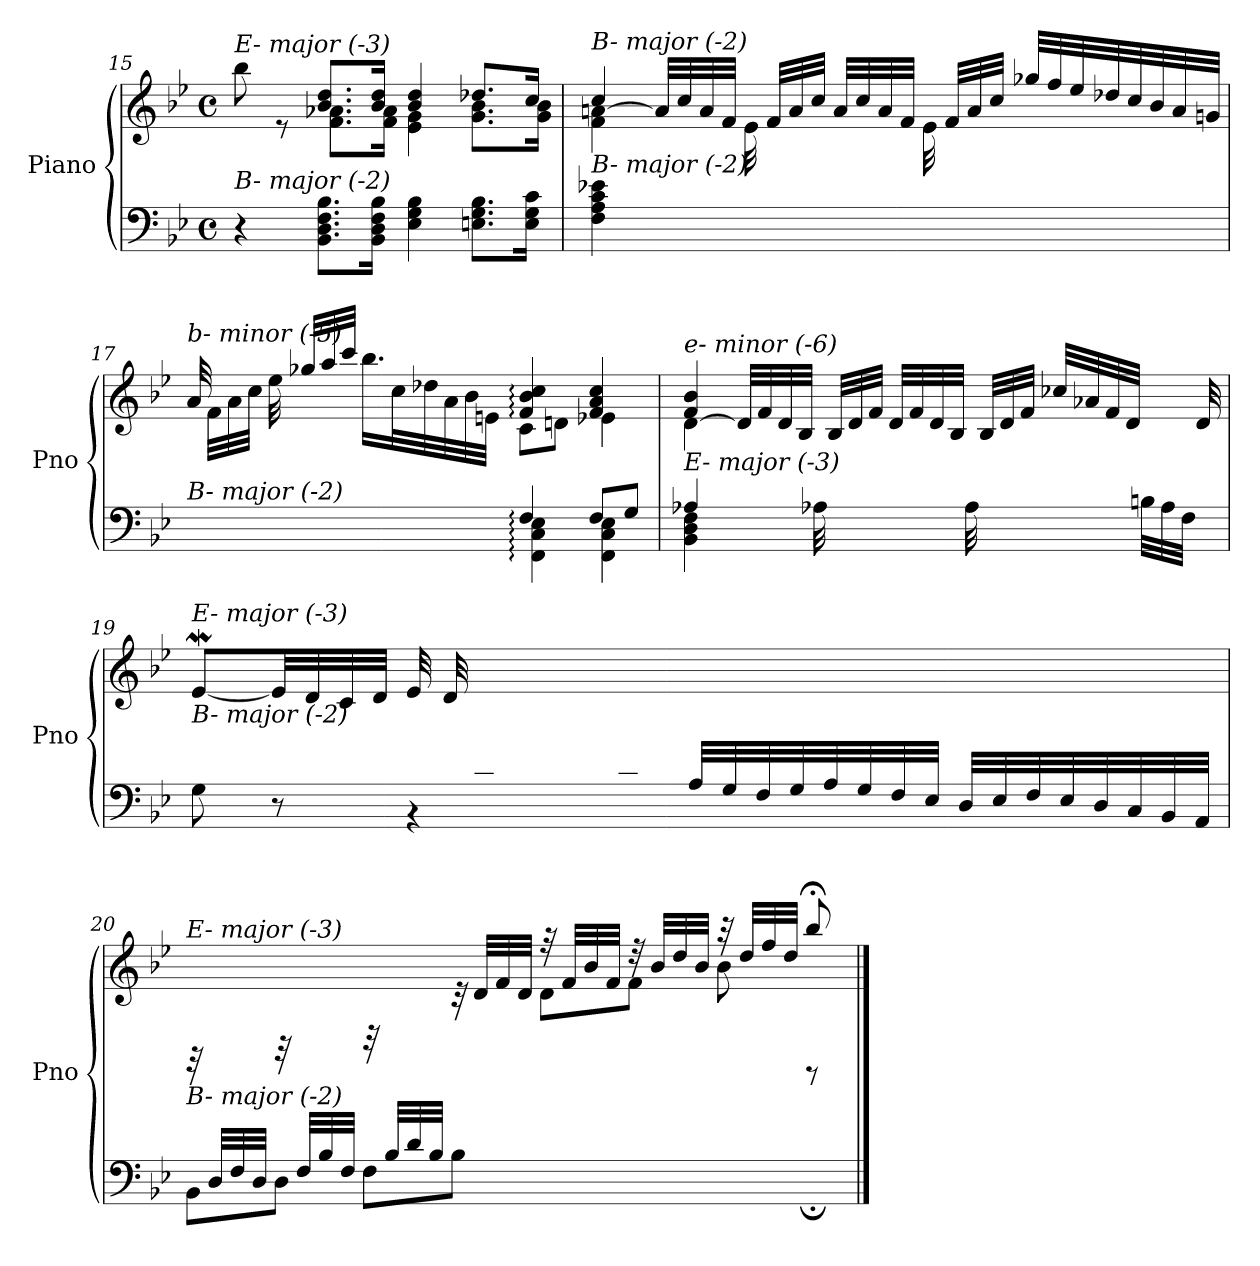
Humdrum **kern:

**kern	**kern
*part1	*part1
*staff2	*staff1
*I"Piano	*
*I'Pno	*
*clefF4	*clefG2
*k[b-e-]	*k[b-e-]
*M4/4	*M4/4
*met(c)	*met(c)
=15	=15
*^	*^
!	!	!LO:TX:i:t=E- major (-3)	!
!LO:TX:i:t=B- major (-2)	!	!	!
4ryy	4r	8bb-\	4ryy
.	.	8re	.
2.ryy	8.BB-\ 8.D\ 8.F\ 8.B-\L	8.b-/ 8.dd/L	8.f\ 8.a-X\L
.	16BB-\ 16D\ 16F\ 16B-\Jk	16b-/ 16dd/Jk	16f\ 16a-\Jk
.	4E-\ 4G\ 4B-\	4b-/ 4dd/	4e-\ 4g\
.	8.En\ 8.G\ 8.B-\L	8.dd-X/L	8.g\ 8.b-\L
.	16E\ 16G\ 16c\Jk	16cc/Jk	16g\ 16b-\Jk
!!LO:PB:g=z
=16	=16	=16	=16
*	*	*	*^
!	!	!LO:TX:i:t=B- major (-2)	!	!
!LO:TX:i:t=B- major (-2)	!	!	!	!
4ryy	4F\ 4A\ 4c\ 4e-X\	4f\ [4an\	4cc/	4.ryy
2.ryy	8ryy	32a/LLL]	2.ryy	.
.	.	32cc/	.	.
.	.	32a/	.	.
.	.	32f/JJJ	.	.
.	32ryy	32ryy	.	32e-\
.	32ryy	32f/LLL	.	8..ryy
.	16ryy	32a/	.	.
.	.	32cc/JJJ	.	.
.	8ryy	32a/LLL	.	.
.	.	32cc/	.	.
.	.	32a/	.	.
.	.	32f/JJJ	.	.
.	32ryy	32ryy	.	32e-\
.	32ryy	32f/LLL	.	4ryy
.	16ryy	32a/	.	.
.	.	32cc/JJJ	.	.
.	4ryy	32gg-X/LLL	.	.
.	.	32ff/	.	.
.	.	32ee-/	.	.
.	.	32dd-X/	.	.
.	.	32cc/	.	.
.	.	32b-/	.	16.ryy
.	.	32a/	.	.
.	.	32gn/JJJ	.	.
=17	=17	=17	=17	=17
*	*^	*	*	*^
!	!	!	!LO:TX:i:t=b- minor (-5)	!	!	!
!LO:TX:i:t=B- major (-2)	!	!	!	!	!	!
2ryy	32ryy	2ryy	32a/	2ryy	32ryy	2ryy
.	8ryy	.	32ryy	.	32f\LLL	.
.	.	.	32ryy	.	32a\	.
.	.	.	32ryy	.	32cc\JJJ	.
.	.	.	32ryy	.	32ee-\	.
.	32ryy	.	32gg-X/LLL	.	16.ryy	.
.	16ryy	.	32aa/	.	.	.
.	.	.	32ccc/JJJ	.	.	.
.	4ryy	.	4ryy	.	16.bb-\LL	.
.	.	.	.	.	32cc\L	.
.	.	.	.	.	32dd-X\	.
.	.	.	.	.	32a\	.
.	.	.	.	.	32b-\	.
.	.	.	.	.	32en\JJJ	.
2ryy	4F:/	4FF\: 4C\: 4E-\:	4f/: 4b-/: 4cc/:	8c\L	2ryy	2ryy
.	.	.	.	8dn\J	.	.
.	8F/L	4FF\ 4C\ 4E-\	4f/ 4a/ 4cc/	4e-X\	.	.
.	8G/J	.	.	.	.	.
*	*	*	*	*	*v	*v
!!LO:LB:g=z
=18	=18	=18	=18	=18	=18
!	!	!	!LO:TX:i:t=e- minor (-6)	!	!
!LO:TX:i:t=E- major (-3)	!	!	!	!	!
4ryy	4A-X/	4BB-\ 4D\ 4F\	[4d\	4f/ 4b-/	4ryy
2.ryy	8ryy	2.ryy	32d/LLL]	2.ryy	2.ryy
.	.	.	32f/	.	.
.	.	.	32d/	.	.
.	.	.	32B-/JJJ	.	.
.	32A-X\	.	32ryy	.	.
.	32ryy	.	32B-/LLL	.	.
.	16ryy	.	32d/	.	.
.	.	.	32f/JJJ	.	.
.	8ryy	.	32d/LLL	.	.
.	.	.	32f/	.	.
.	.	.	32d/	.	.
.	.	.	32B-/JJJ	.	.
.	32A-\	.	32ryy	.	.
.	32ryy	.	32B-/LLL	.	.
.	16ryy	.	32d/	.	.
.	.	.	32f/JJJ	.	.
.	8ryy	.	32cc-X/LLL	.	.
.	.	.	32a-X/	.	.
.	.	.	32f/	.	.
.	.	.	32d/JJJ	.	.
.	32Bni\LLL	.	32ryy	.	.
.	32A-\	.	32ryy	.	.
.	32F\JJJ	.	32ryy	.	.
.	32ryy	.	32d/	.	.
*	*v	*v	*	*	*
*	*	*v	*v	*v
=19	=19	=19
!	!	!LO:TX:i:t=E- major (-3)
!LO:TX:i:t=B- major (-2)	!	!
4ryy	8G\	[8e-w/L
.	8r	32e-/LL]
.	.	32d/
.	.	32c/
.	.	32d/JJJ
16ryy	4r	32e-/LLL
.	.	32d/
32c/	.	8.ryy
32B-/	.	.
32An/	.	.
32B-/	.	.
32c/	.	.
32B-/JJJ	.	.
2ryy	32A/LLL	2ryy
.	32G/	.
.	32F/	.
.	32G/	.
.	32A/	.
.	32G/	.
.	32F/	.
.	32E-/JJJ	.
.	32D/LLL	.
.	32E-/	.
.	32F/	.
.	32E-/	.
.	32D/	.
.	32C/	.
.	32BB-/	.
.	32AA/JJJ	.
!!LO:LB:g=z
=20	=20	=20
*	*	*^
!	!	!LO:TX:i:t=E- major (-3)	!
!LO:TX:i:t=B- major (-2)	!	!	!
32ryy	8BB-\L	32rEE	2ryy
32D/LLL	.	16.ryy	.
32F/	.	.	.
32D/JJJ	.	.	.
32ryy	8D\J	32rGG	.
32F/LLL	.	16.ryy	.
32B-/	.	.	.
32F/JJJ	.	.	.
32ryy	8F\L	32rBB	.
32B-/LLL	.	16.ryy	.
32d/	.	.	.
32B-/JJJ	.	.	.
2ryy	8B-\J	32rc	.
.	.	32d/LLL	.
.	.	32f/	.
.	.	32d/JJJ	.
.	4.ryy	32r	8d\L
.	.	32f/LLL	.
.	.	32b-/	.
.	.	32f/JJJ	.
.	.	32rdd	8f\J
.	.	32b-/LLL	.
.	.	32dd/	.
.	.	32b-/JJJ	.
.	.	32raa	8b-\
.	.	32dd/LLL	.
.	.	32ff/	.
.	.	32dd/JJJ	.
8ryy	8r;ccc	8bb-;</	8ryy
*v	*v	*	*
*	*v	*v
==	==
*-	*-
